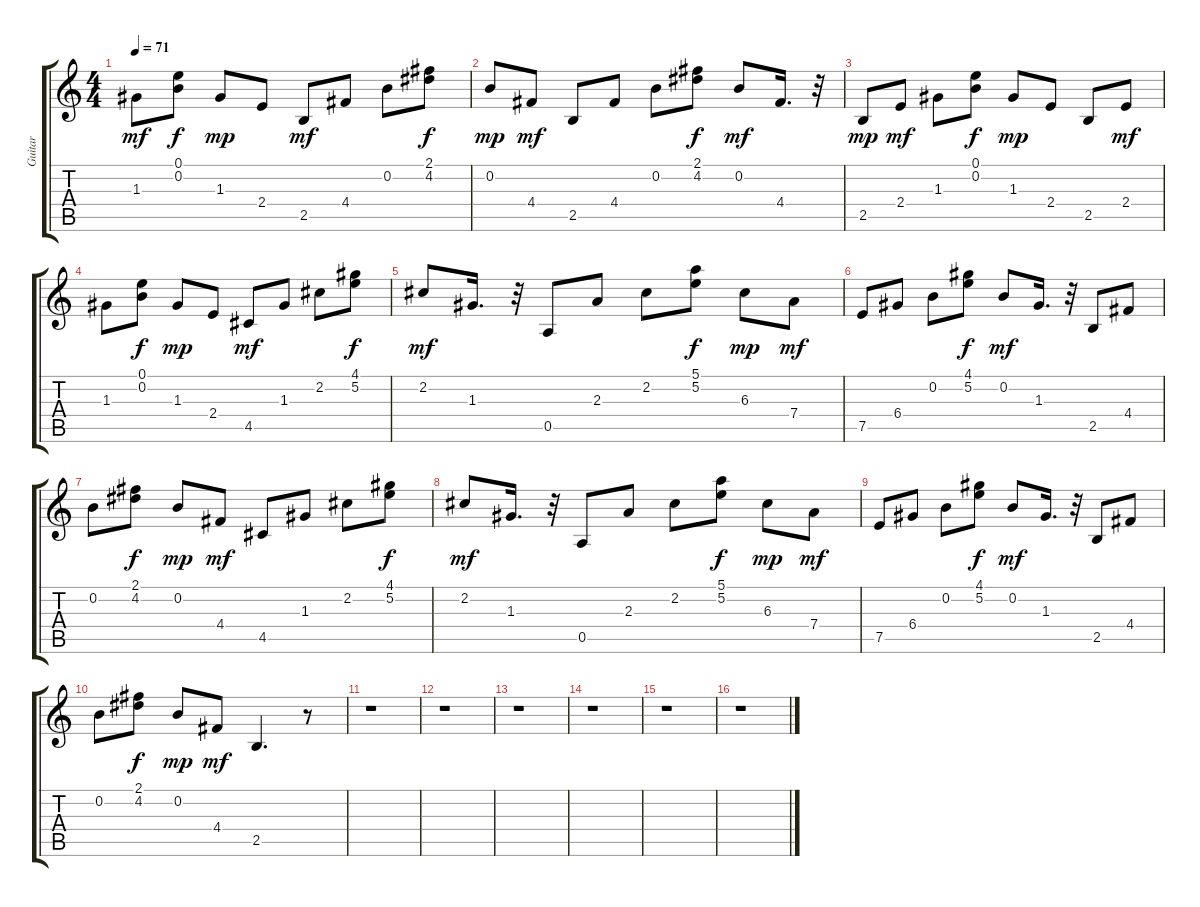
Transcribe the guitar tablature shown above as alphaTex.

\track ("Guitar" "Guitar") {instrument electricguitarmuted}
\staff {score tabs}
\tuning (E4 B3 G3 D3 A2 E2) {hide}
\ts (4 4)
\tempo 71
\clef g2
\ks c
1.3.8{dy mf} (0.1 0.2).8{dy f} 1.3.8{dy mp} 2.4.8 2.5.8{dy mf} 4.4.8 0.2.8 (2.1 4.2).8{dy f} |
0.2.8{dy mp} 4.4.8{dy mf} 2.5.8 4.4.8 0.2.8 (2.1 4.2).8{dy f} 0.2.8{dy mf} 4.4.16{d} r.32 |
2.5.8{dy mp} 2.4.8{dy mf} 1.3.8 (0.1 0.2).8{dy f} 1.3.8{dy mp} 2.4.8 2.5.8 2.4.8{dy mf} |
1.3.8 (0.1 0.2).8{dy f} 1.3.8{dy mp} 2.4.8 4.5.8{dy mf} 1.3.8 2.2.8 (4.1 5.2).8{dy f} |
2.2.8{dy mf} 1.3.16{d} r.32 0.5.8 2.3.8 2.2.8 (5.1 5.2).8{dy f} 6.3.8{dy mp} 7.4.8{dy mf} |
7.5.8 6.4.8 0.2.8 (4.1 5.2).8{dy f} 0.2.8{dy mf} 1.3.16{d} r.32 2.5.8 4.4.8 |
0.2.8 (2.1 4.2).8{dy f} 0.2.8{dy mp} 4.4.8{dy mf} 4.5.8 1.3.8 2.2.8 (4.1 5.2).8{dy f} |
2.2.8{dy mf} 1.3.16{d} r.32 0.5.8 2.3.8 2.2.8 (5.1 5.2).8{dy f} 6.3.8{dy mp} 7.4.8{dy mf} |
7.5.8 6.4.8 0.2.8 (4.1 5.2).8{dy f} 0.2.8{dy mf} 1.3.16{d} r.32 2.5.8 4.4.8 |
0.2.8 (2.1 4.2).8{dy f} 0.2.8{dy mp} 4.4.8{dy mf} 2.5.4{d} r.8 |
r.1 |
r.1 |
r.1 |
r.1 |
r.1 |
r.1
